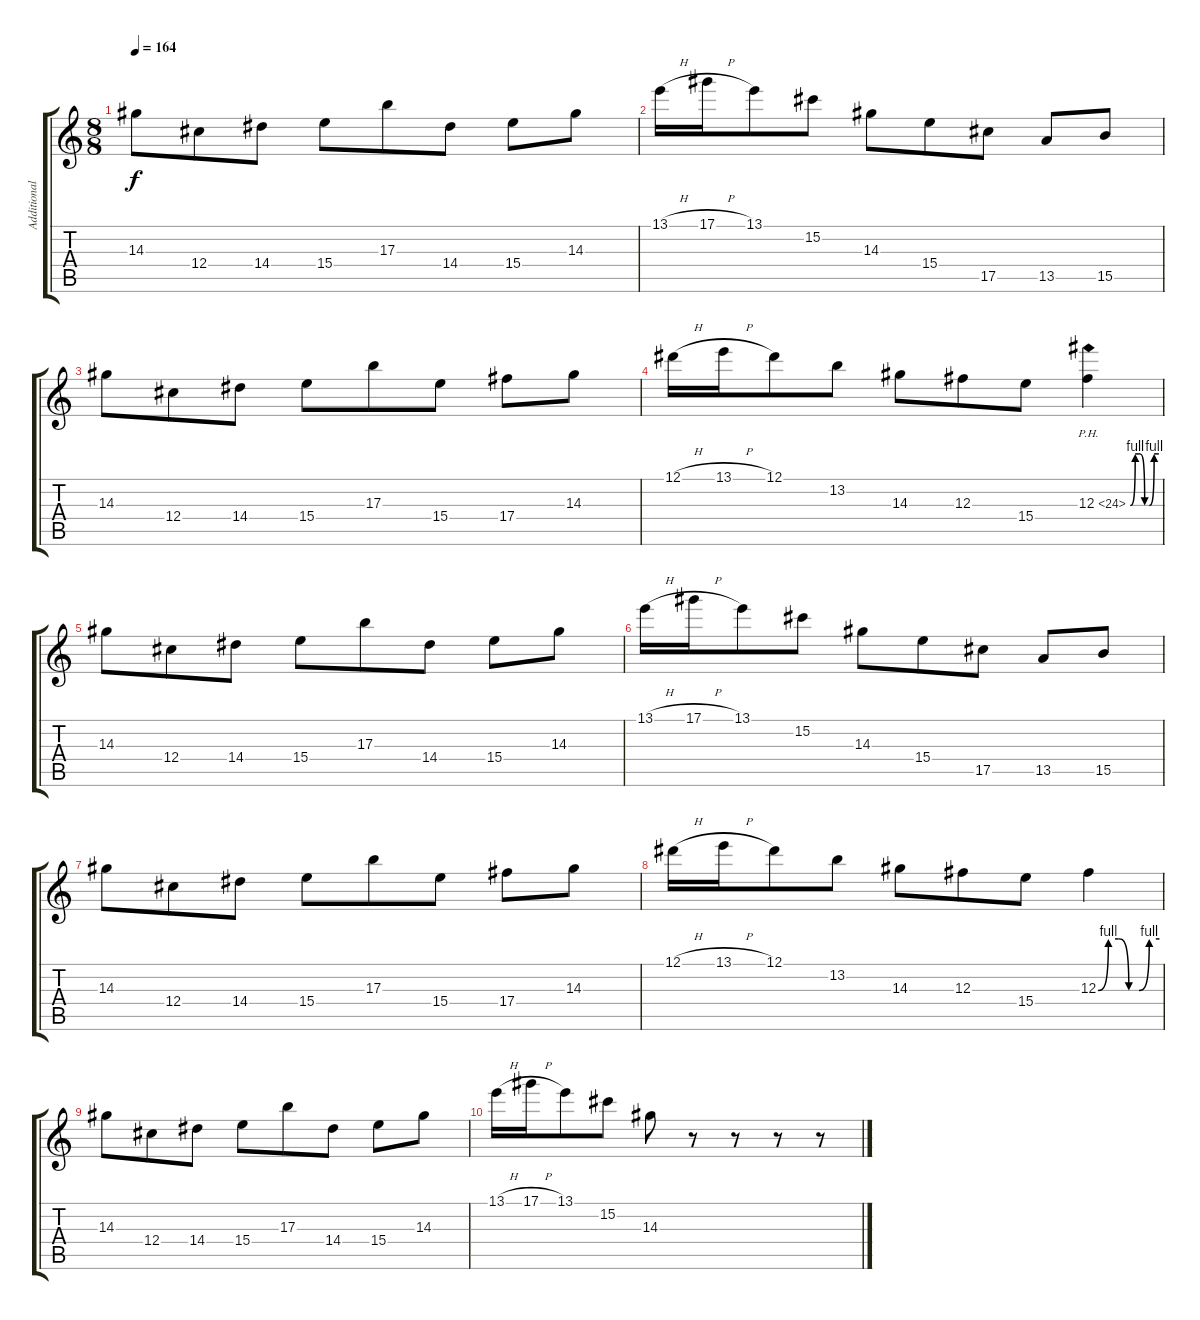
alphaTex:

\track ("Additional Guitar" "Additional") {instrument overdrivenguitar}
\staff {score tabs}
\tuning (Eb4 Bb3 Gb3 Db3 Ab2 Db2) {hide}
\ts (8 8)
\tempo 164
\clef g2
\ks c
14.3.8{dy f} 12.4.8 14.4.8 15.4.8 17.3.8 14.4.8 15.4.8 14.3.8 |
13.1{h}.16 17.1{h}.16 13.1.8 15.2.8 14.3.8 15.4.8 17.5.8 13.5.8 15.5.8 |
14.3.8 12.4.8 14.4.8 15.4.8 17.3.8 15.4.8 17.4.8 14.3.8 |
12.1{h}.16 13.1{h}.16 12.1.8 13.2.8 14.3.8 12.3.8 15.4.8 12.3{be (custom 0 0 10 4 20 4 30 0 40 0 50 4 60 4) ph 12}.4 |
14.3.8 12.4.8 14.4.8 15.4.8 17.3.8 14.4.8 15.4.8 14.3.8 |
13.1{h}.16 17.1{h}.16 13.1.8 15.2.8 14.3.8 15.4.8 17.5.8 13.5.8 15.5.8 |
14.3.8 12.4.8 14.4.8 15.4.8 17.3.8 15.4.8 17.4.8 14.3.8 |
12.1{h}.16 13.1{h}.16 12.1.8 13.2.8 14.3.8 12.3.8 15.4.8 12.3{be (custom 0 0 10 4 20 4 30 0 40 0 50 4 60 4)}.4 |
14.3.8 12.4.8 14.4.8 15.4.8 17.3.8 14.4.8 15.4.8 14.3.8 |
13.1{h}.16 17.1{h}.16 13.1.8 15.2.8 14.3.8 r.8 r.8 r.8 r.8
